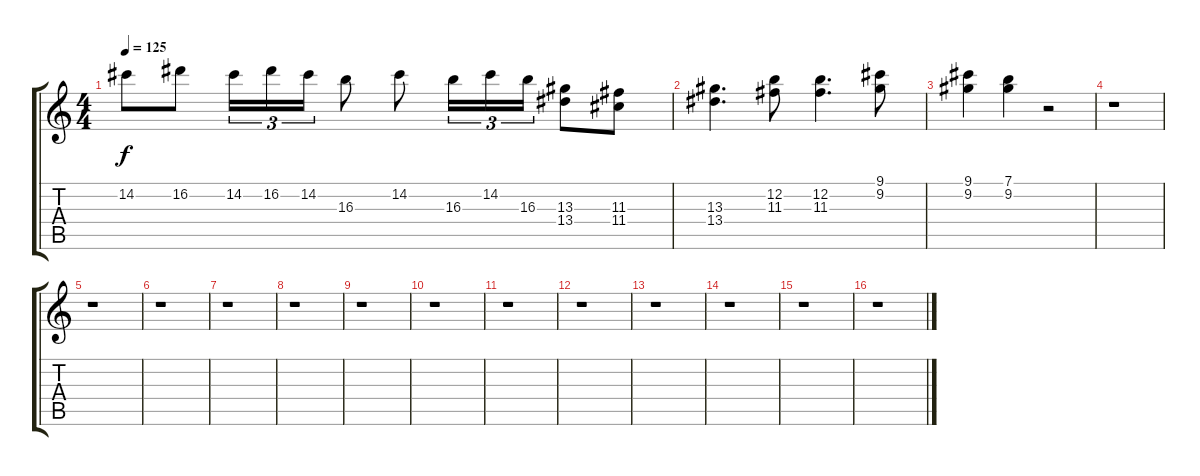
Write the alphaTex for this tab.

\track "" {instrument overdrivenguitar}
\staff {score tabs}
\tuning (E4 B3 G3 D3 A2 E2) {hide}
\ts (4 4)
\tempo 125
\clef g2
\ks c
14.2.8{dy f} 16.2.8 14.2.16{tu (3 2)} 16.2.16{tu (3 2)} 14.2.16{tu (3 2)} 16.3.8 14.2.8 16.3.16{tu (3 2)} 14.2.16{tu (3 2)} 16.3.16{tu (3 2)} (13.3 13.4).8 (11.3 11.4).8 |
(13.3 13.4).4{d} (12.2 11.3).8 (12.2 11.3).4{d} (9.1 9.2).8 |
(9.1 9.2).4 (7.1 9.2).4 r.2 |
r.1 |
r.1 |
r.1 |
r.1 |
r.1 |
r.1 |
r.1 |
r.1 |
r.1 |
r.1 |
r.1 |
r.1 |
r.1
